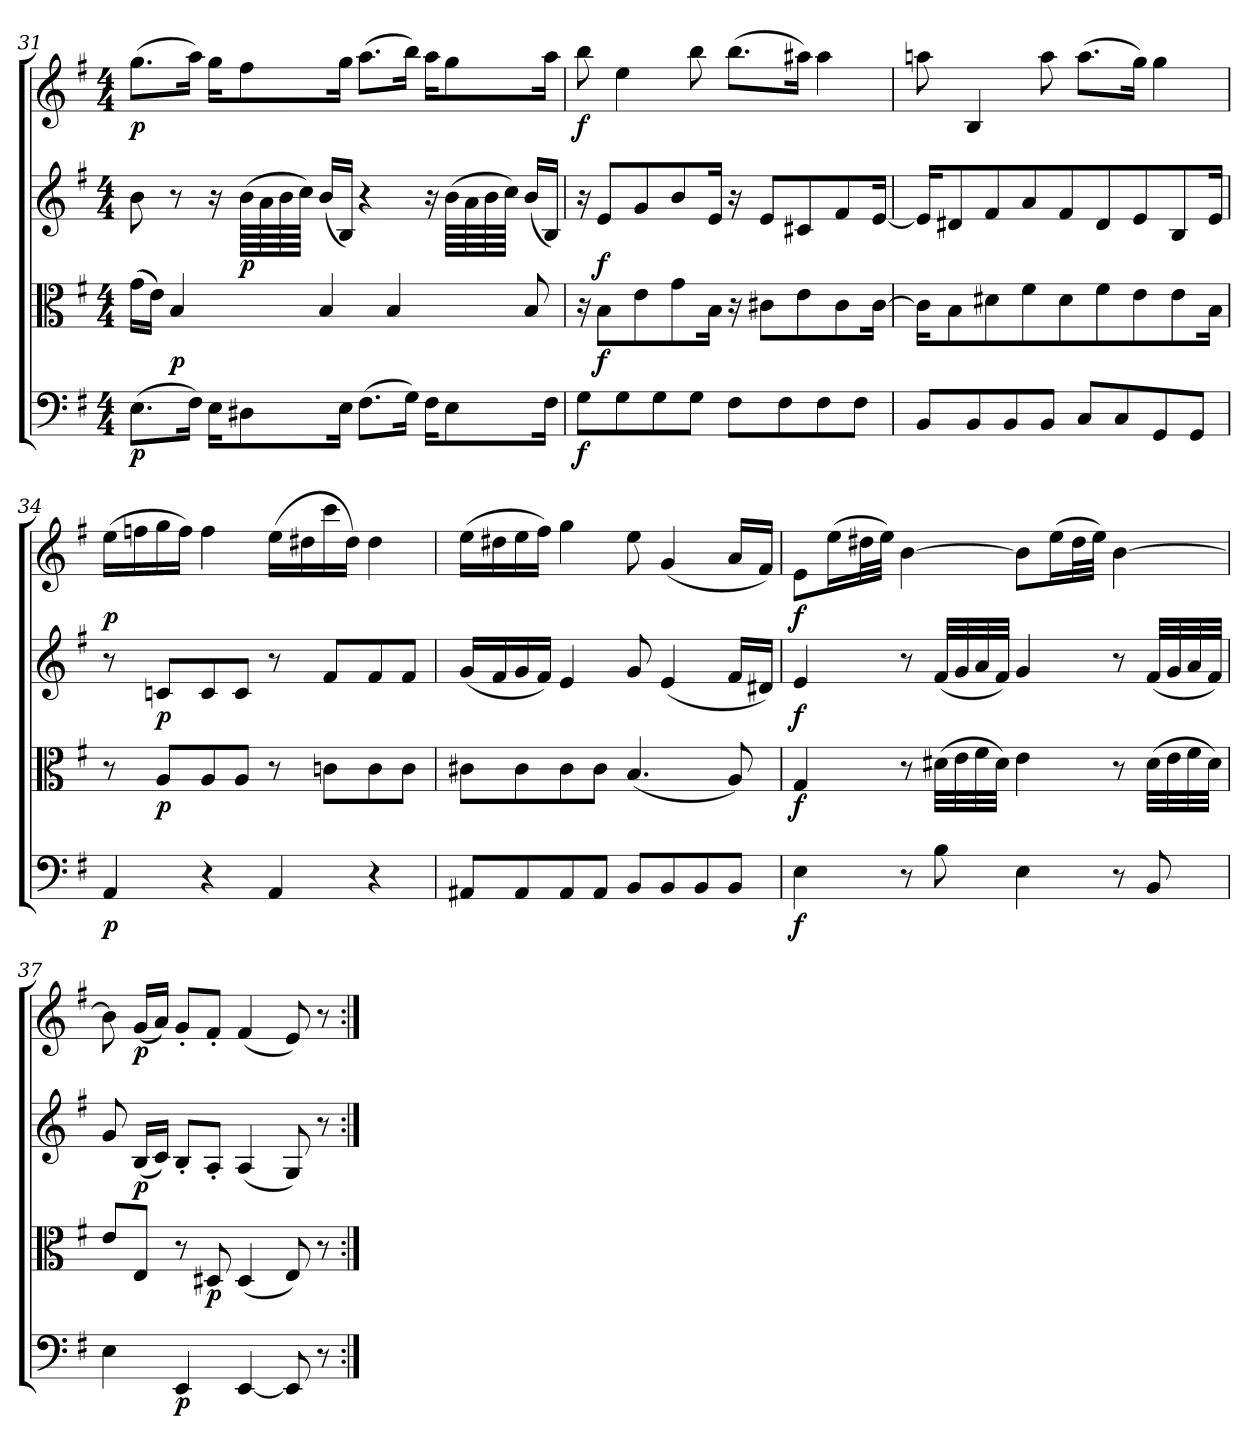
**kern	**dynam	**kern	**dynam	**kern	**dynam	**kern	**dynam
*part4	*part4	*part3	*part3	*part2	*part2	*part1	*part1
*staff4	*staff4	*staff3	*staff3	*staff2	*staff2	*staff1	*staff1
*clefF4	*	*clefC3	*	*clefG2	*	*clefG2	*
*k[f#]	*	*k[f#]	*	*k[f#]	*	*k[f#]	*
*e:	*	*e:	*	*e:	*	*e:	*
*M4/4	*	*M4/4	*	*M4/4	*	*M4/4	*
=31	=31	=31	=31	=31	=31	=31	=31
(8.E\L	p	(16g\LL	.	8b\	.	(8.gg\L	p
.	.	16e\JJ)	.	.	.	.	.
.	.	4B/	p	8r	.	.	.
16F#\Jk)	.	.	.	.	.	16aa\Jk)	.
16E\KL	.	.	.	16r	.	16gg\KL	.
8D#X\	.	.	.	(64b\LLLL	p	8ff#\	.
.	.	.	.	64a\	.	.	.
.	.	.	.	64b\	.	.	.
.	.	.	.	64cc\JJJJ)	.	.	.
.	.	4B/	.	(16b/LL	.	.	.
16E\Jk	.	.	.	16B/JJ)	.	16gg\Jk	.
(8.F#\L	.	.	.	4r	.	(8.aa\L	.
.	.	4B/	.	.	.	.	.
16G\Jk)	.	.	.	.	.	16bb\Jk)	.
16F#\KL	.	.	.	16r	.	16aa\KL	.
8E\	.	.	.	(64b\LLLL	.	8gg\	.
.	.	.	.	64a\	.	.	.
.	.	.	.	64b\	.	.	.
.	.	.	.	64cc\JJJJ)	.	.	.
.	.	8B/	.	(16b/LL	.	.	.
16F#\Jk	.	.	.	16B/JJ)	.	16aa\Jk	.
=32	=32	=32	=32	=32	=32	=32	=32
8G\L	f	16r	.	16r	.	8bb\	f
.	.	8B\L	f	8e/L	f	.	.
8G\	.	.	.	.	.	4ee\	.
.	.	8e\	.	8g/	.	.	.
8G\	.	.	.	.	.	.	.
.	.	8g\	.	8b/	.	.	.
8G\J	.	.	.	.	.	8bb\	.
.	.	16B\Jk	.	16e/Jk	.	.	.
8F#\L	.	16r	.	16r	.	(8.bb\L	.
.	.	8c#X\L	.	8e/L	.	.	.
8F#\	.	.	.	.	.	.	.
.	.	8e\	.	8c#X/	.	16aa#X\Jk)	.
8F#\	.	.	.	.	.	4aa#\	.
.	.	8c#\	.	8f#/	.	.	.
8F#\J	.	.	.	.	.	.	.
.	.	[16c#\Jk	.	[16e/Jk	.	.	.
=33	=33	=33	=33	=33	=33	=33	=33
8BB/L	.	16c#\KL]	.	16e/KL]	.	8aan\	.
.	.	8B\	.	8d#X/	.	.	.
8BB/	.	.	.	.	.	4B/	.
.	.	8d#X\	.	8f#/	.	.	.
8BB/	.	.	.	.	.	.	.
.	.	8f#\	.	8a/	.	.	.
8BB/J	.	.	.	.	.	8aa\	.
.	.	8d#\	.	8f#/	.	.	.
8C/L	.	.	.	.	.	(8.aa\L	.
.	.	8f#\	.	8d#/	.	.	.
8C/	.	.	.	.	.	.	.
.	.	8e\	.	8e/	.	16gg\Jk)	.
8GG/	.	.	.	.	.	4gg\	.
.	.	8e\	.	8B/	.	.	.
8GG/J	.	.	.	.	.	.	.
.	.	16B\Jk	.	16e/Jk	.	.	.
=34	=34	=34	=34	=34	=34	=34	=34
4AA/	p	8r	.	8r	.	(16ee\LL	p
.	.	.	.	.	.	16ffn\	.
.	.	8A/L	p	8cn/L	p	16gg\	.
.	.	.	.	.	.	16ff\JJ)	.
4r	.	8A/	.	8c/	.	4ff\	.
.	.	8A/J	.	8c/J	.	.	.
4AA/	.	8r	.	8r	.	(16ee\LL	.
.	.	.	.	.	.	16dd#X\	.
.	.	8cn\L	.	8f#/L	.	16ccc\	.
.	.	.	.	.	.	16dd#\JJ)	.
4r	.	8c\	.	8f#/	.	4dd#\	.
.	.	8c\J	.	8f#/J	.	.	.
=35	=35	=35	=35	=35	=35	=35	=35
8AA#X/L	.	8c#X\L	.	(16g/LL	.	(16ee\LL	.
.	.	.	.	16f#/	.	16dd#X\	.
8AA#/	.	8c#\	.	16g/	.	16ee\	.
.	.	.	.	16f#/JJ)	.	16ff#\JJ)	.
8AA#/	.	8c#\	.	4e/	.	4gg\	.
8AA#/J	.	8c#\J	.	.	.	.	.
8BB/L	.	(4.B/	.	8g/	.	8ee\	.
8BB/	.	.	.	(4e/	.	(4g/	.
8BB/	.	.	.	.	.	.	.
8BB/J	.	8A/)	.	16f#/LL	.	16a/LL	.
.	.	.	.	16d#X/JJ)	.	16f#/JJ)	.
=36	=36	=36	=36	=36	=36	=36	=36
4E\	f	4G/	f	4e/	f	8e\L	f
.	.	.	.	.	.	(16ee\L	.
.	.	.	.	.	.	32dd#X\L	.
.	.	.	.	.	.	32ee\JJJ)	.
8r	.	8r	.	8r	.	[4b\	.
8B\	.	(32d#X\LLL	.	(32f#/LLL	.	.	.
.	.	32e\	.	32g/	.	.	.
.	.	32f#\	.	32a/	.	.	.
.	.	32d#\JJJ)	.	32f#/JJJ)	.	.	.
4E\	.	4e\	.	4g/	.	8b\L]	.
.	.	.	.	.	.	(16ee\L	.
.	.	.	.	.	.	32dd#\L	.
.	.	.	.	.	.	32ee\JJJ)	.
8r	.	8r	.	8r	.	[4b\	.
8BB/	.	(32d#\LLL	.	(32f#/LLL	.	.	.
.	.	32e\	.	32g/	.	.	.
.	.	32f#\	.	32a/	.	.	.
.	.	32d#\JJJ)	.	32f#/JJJ)	.	.	.
=37	=37	=37	=37	=37	=37	=37	=37
4E\	.	8e/L	.	8g/	.	8b\]	.
.	.	8E/J	.	(16B/LL	p	(16g/LL	p
.	.	.	.	16c/JJ)	.	16a/JJ)	.
4EE/	p	8r	.	8B'/L	.	8g'/L	.
.	.	8D#X/	p	8A'/J	.	8f#'/J	.
[4EE/	.	(4D#/	.	(4A/	.	(4f#/	.
8EE/]	.	8E/)	.	8G/)	.	8e/)	.
8r	.	8r	.	8r	.	8r	.
=:|!	=:|!	=:|!	=:|!	=:|!	=:|!	=:|!	=:|!
*-	*-	*-	*-	*-	*-	*-	*-
